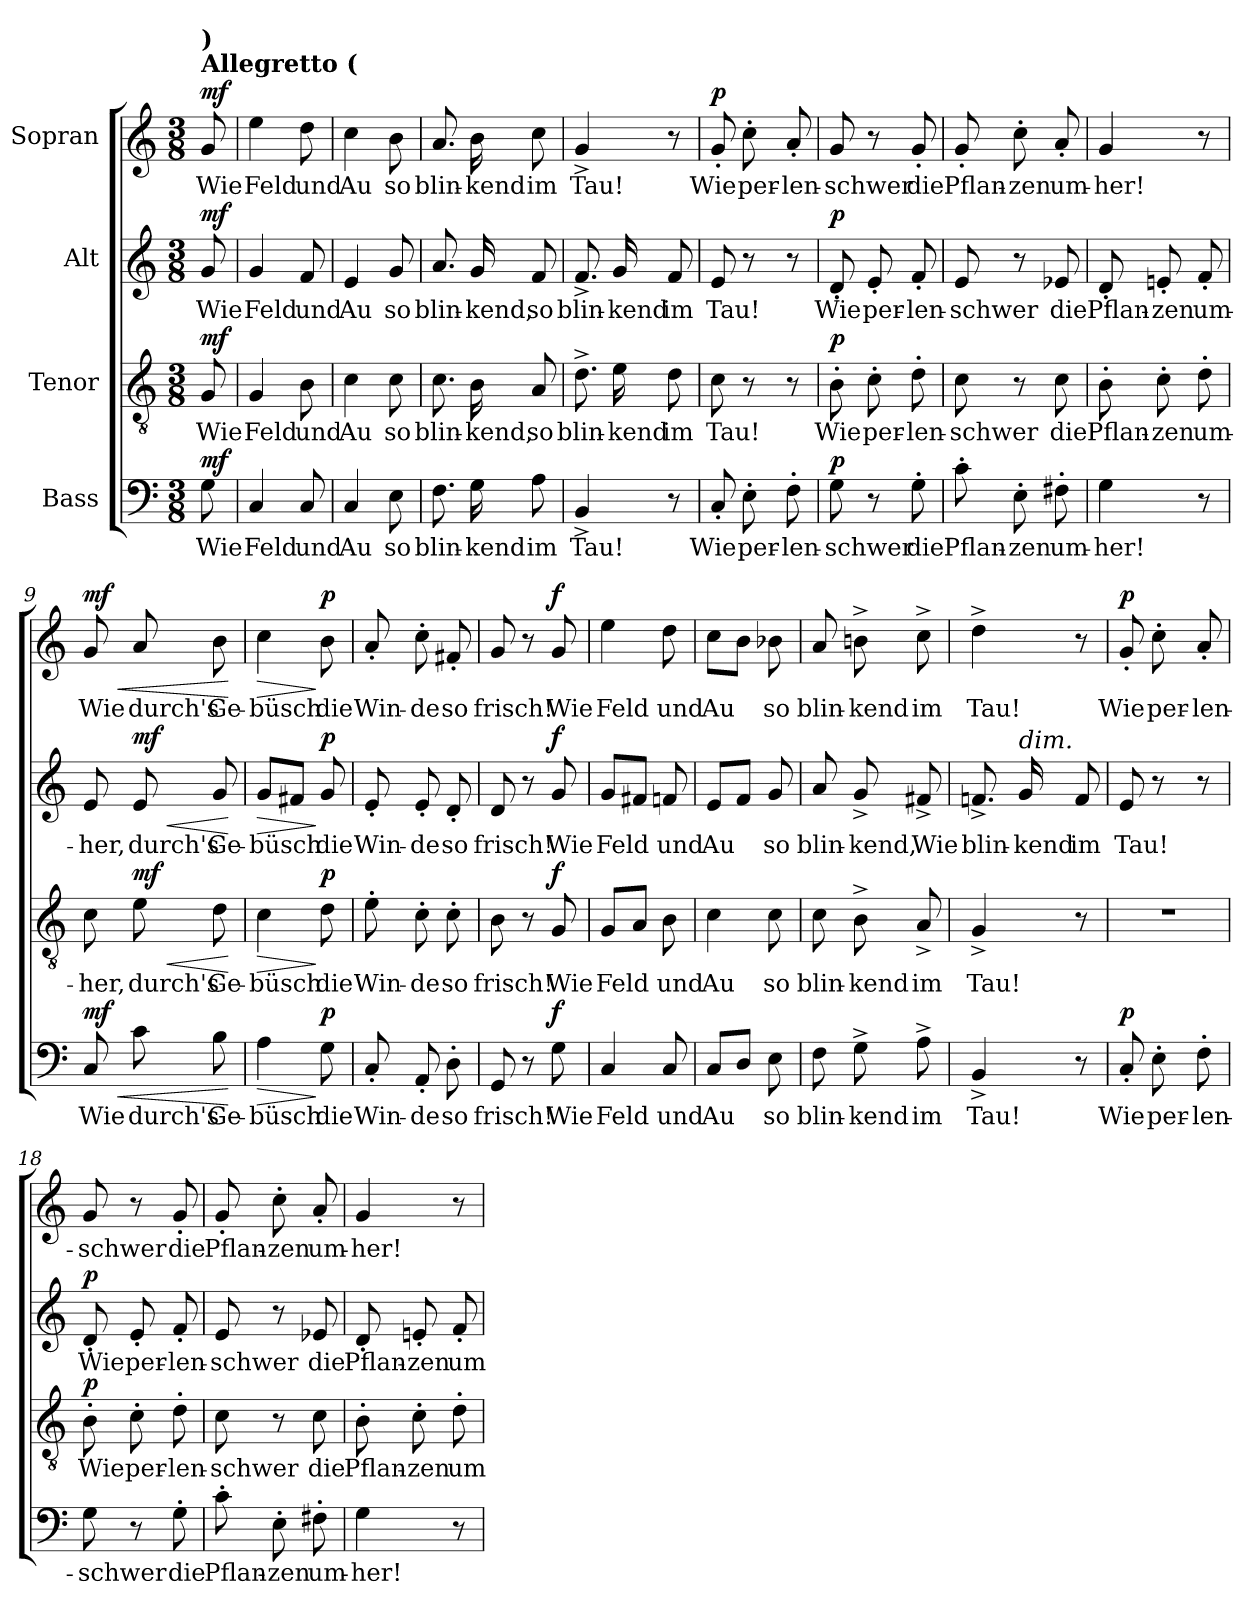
**kern	**text	**dynam	**kern	**text	**dynam	**kern	**text	**dynam	**kern	**text	**dynam
*part4	*part4	*part4	*part3	*part3	*part3	*part2	*part2	*part2	*part1	*part1	*part1
*staff4	*staff4	*staff4	*staff3	*staff3	*staff3	*staff2	*staff2	*staff2	*staff1	*staff1	*staff1
*I"Bass	*	*	*I"Tenor	*	*	*I"Alt	*	*	*I"Sopran	*	*
*clefF4	*	*	*clefGv2	*	*	*clefG2	*	*	*clefG2	*	*
*k[]	*	*	*k[]	*	*	*k[]	*	*	*k[]	*	*
*M3/8	*	*	*M3/8	*	*	*M3/8	*	*	*M3/8	*	*
*MM81	*	*	*MM81	*	*	*MM81	*	*	*MM81	*	*
=	=	=	=	=	=	=	=	=	=	=	=
!	!	!	!	!	!	!	!	!	!LO:TX:a:B:t=Allegretto (	!	!
!	!	!	!	!	!	!	!	!	!LO:TX:a:B:t=)	!	!
!	!	!LO:DY:a	!	!	!LO:DY:a	!	!	!LO:DY:a	!	!	!LO:DY:a
8G\	Wie	mf	8G/	Wie	mf	8g/	Wie	mf	8g/	Wie	mf
=1	=1	=1	=1	=1	=1	=1	=1	=1	=1	=1	=1
4C/	Feld	.	4G/	Feld	.	4g/	Feld	.	4ee\	Feld	.
8C/	und	.	8B\	und	.	8f/	und	.	8dd\	und	.
=2	=2	=2	=2	=2	=2	=2	=2	=2	=2	=2	=2
4C/	Au	.	4c\	Au	.	4e/	Au	.	4cc\	Au	.
8E\	so	.	8c\	so	.	8g/	so	.	8b\	so	.
=3	=3	=3	=3	=3	=3	=3	=3	=3	=3	=3	=3
8.F\	blin-	.	8.c\	blin-	.	8.a/	blin-	.	8.a/	blin-	.
16G\	-kend	.	16B\	-kend,	.	16g/	-kend,	.	16b\	-kend	.
8A\	im	.	8A/	so	.	8f/	so	.	8cc\	im	.
=4	=4	=4	=4	=4	=4	=4	=4	=4	=4	=4	=4
4BB^/	Tau!	.	8.d^\	blin-	.	8.f^/	blin-	.	4g^/	Tau!	.
.	.	.	16e\	-kend	.	16g/	-kend	.	.	.	.
8r	.	.	8d\	im	.	8f/	im	.	8r	.	.
=5	=5	=5	=5	=5	=5	=5	=5	=5	=5	=5	=5
!	!	!	!	!	!	!	!	!	!	!	!LO:DY:a
8C'/	Wie	.	8c\	Tau!	.	8e/	Tau!	.	8g'/	Wie	p
8E'\	per-	.	8r	.	.	8r	.	.	8cc'\	per-	.
8F'\	-len-	.	8r	.	.	8r	.	.	8a'/	-len-	.
=6	=6	=6	=6	=6	=6	=6	=6	=6	=6	=6	=6
!	!	!LO:DY:a	!	!	!LO:DY:a	!	!	!LO:DY:a	!	!	!
8G\	-schwer	p	8B'\	Wie	p	8d'/	Wie	p	8g/	-schwer	.
8r	.	.	8c'\	per-	.	8e'/	per-	.	8r	.	.
8G'\	die	.	8d'\	-len-	.	8f'/	-len-	.	8g'/	die	.
!!LO:LB:g=z
=7	=7	=7	=7	=7	=7	=7	=7	=7	=7	=7	=7
8c'\	Pflan-	.	8c\	-schwer	.	8e/	-schwer	.	8g'/	Pflan-	.
8E'\	-zen	.	8r	.	.	8r	.	.	8cc'\	-zen	.
8F#X'\	um-	.	8c\	die	.	8e-X/	die	.	8a'/	um-	.
=8	=8	=8	=8	=8	=8	=8	=8	=8	=8	=8	=8
4G\	-her!	.	8B'\	Pflan-	.	8d'/	Pflan-	.	4g/	-her!	.
.	.	.	8c'\	-zen	.	8en'/	-zen	.	.	.	.
8r	.	.	8d'\	um-	.	8f'/	um-	.	8r	.	.
=9	=9	=9	=9	=9	=9	=9	=9	=9	=9	=9	=9
!	!	!LO:HP:b	!	!	!	!	!	!	!	!	!LO:HP:b
!	!	!LO:DY:n=1:a	!	!	!	!	!	!	!	!	!LO:DY:n=1:a
8C/	Wie	< mf	8c\	-her,	.	8e/	-her,	.	8g/	Wie	< mf
!	!	!	!	!	!LO:HP:b	!	!	!LO:HP:b	!	!	!
!	!	!	!	!	!LO:DY:n=1:a	!	!	!LO:DY:n=1:a	!	!	!
8c\	durch's	.	8e\	durch's	< mf	8e/	durch's	< mf	8a/	durch's	.
8B\	Ge-	.	8d\	Ge-	.	8g/	Ge-	.	8b\	Ge-	.
.	.	[	.	.	[	.	.	[	.	.	[
=10	=10	=10	=10	=10	=10	=10	=10	=10	=10	=10	=10
!	!	!LO:HP:b	!	!	!LO:HP:b	!	!	!LO:HP:b	!	!	!LO:HP:b
4A\	-büsch	>	4c\	-büsch	>	8g/L	-büsch	>	4cc\	-büsch	>
.	.	.	.	.	.	8f#X/J	.	.	.	.	.
!	!	!LO:DY:n=1:a	!	!	!LO:DY:n=1:a	!	!	!LO:DY:n=1:a	!	!	!LO:DY:n=1:a
8G\	die	] p	8d\	die	] p	8g/	die	] p	8b\	die	] p
=11	=11	=11	=11	=11	=11	=11	=11	=11	=11	=11	=11
8C'/	Win-	.	8e'\	Win-	.	8e'/	Win-	.	8a'/	Win-	.
8AA'/	-de	.	8c'\	-de	.	8e'/	-de	.	8cc'\	-de	.
8D'\	so	.	8c'\	so	.	8d'/	so	.	8f#X'/	so	.
=12	=12	=12	=12	=12	=12	=12	=12	=12	=12	=12	=12
8GG/	frisch!	.	8B\	frisch!	.	8d/	frisch!	.	8g/	frisch!	.
8r	.	.	8r	.	.	8r	.	.	8r	.	.
!	!	!LO:DY:a	!	!	!LO:DY:a	!	!	!LO:DY:a	!	!	!LO:DY:a
8G\	Wie	f	8G/	Wie	f	8g/	Wie	f	8g/	Wie	f
!!LO:LB:g=z
=13	=13	=13	=13	=13	=13	=13	=13	=13	=13	=13	=13
4C/	Feld	.	8G/L	Feld	.	8g/L	Feld	.	4ee\	Feld	.
.	.	.	8A/J	.	.	8f#X/J	.	.	.	.	.
8C/	und	.	8B\	und	.	8fn/	und	.	8dd\	und	.
=14	=14	=14	=14	=14	=14	=14	=14	=14	=14	=14	=14
8C/L	Au	.	4c\	Au	.	8e/L	Au	.	8cc\L	Au	.
8D/J	.	.	.	.	.	8f/J	.	.	8b\J	.	.
8E\	so	.	8c\	so	.	8g/	so	.	8b-X\	so	.
=15	=15	=15	=15	=15	=15	=15	=15	=15	=15	=15	=15
8F\	blin-	.	8c\	blin-	.	8a/	blin-	.	8a/	blin-	.
8G^\	-kend	.	8B^\	-kend	.	8g^/	-kend,	.	8bn^\	-kend	.
8A^\	im	.	8A^/	im	.	8f#X^/	Wie	.	8cc^\	im	.
=16	=16	=16	=16	=16	=16	=16	=16	=16	=16	=16	=16
4BB^/	Tau!	.	4G^/	Tau!	.	8.fn^/	blin-	.	4dd^\	Tau!	.
!	!	!	!	!	!	!LO:TX:a:i:t=dim.	!	!	!	!	!
.	.	.	.	.	.	16g/	-kend	.	.	.	.
8r	.	.	8r	.	.	8f/	im	.	8r	.	.
=17	=17	=17	=17	=17	=17	=17	=17	=17	=17	=17	=17
!	!	!LO:DY:a	!	!	!	!	!	!	!	!	!LO:DY:a
8C'/	Wie	p	4.r	.	.	8e/	Tau!	.	8g'/	Wie	p
8E'\	per-	.	.	.	.	8r	.	.	8cc'\	per-	.
8F'\	-len-	.	.	.	.	8r	.	.	8a'/	-len-	.
=18	=18	=18	=18	=18	=18	=18	=18	=18	=18	=18	=18
!	!	!	!	!	!LO:DY:a	!	!	!LO:DY:a	!	!	!
8G\	-schwer	.	8B'\	Wie	p	8d'/	Wie	p	8g/	-schwer	.
8r	.	.	8c'\	per-	.	8e'/	per-	.	8r	.	.
8G'\	die	.	8d'\	-len-	.	8f'/	-len-	.	8g'/	die	.
!!LO:PB:g=z
=19	=19	=19	=19	=19	=19	=19	=19	=19	=19	=19	=19
8c'\	Pflan-	.	8c\	-schwer	.	8e/	-schwer	.	8g'/	Pflan-	.
8E'\	-zen	.	8r	.	.	8r	.	.	8cc'\	-zen	.
8F#X'\	um-	.	8c\	die	.	8e-X/	die	.	8a'/	um-	.
=20	=20	=20	=20	=20	=20	=20	=20	=20	=20	=20	=20
4G\	-her!	.	8B'\	Pflan-	.	8d'/	Pflan-	.	4g/	-her!	.
.	.	.	8c'\	-zen	.	8en'/	-zen	.	.	.	.
8r	.	.	8d'\	um-	.	8f'/	um-	.	8r	.	.
=	=	=	=	=	=	=	=	=	=	=	=
*-	*-	*-	*-	*-	*-	*-	*-	*-	*-	*-	*-
